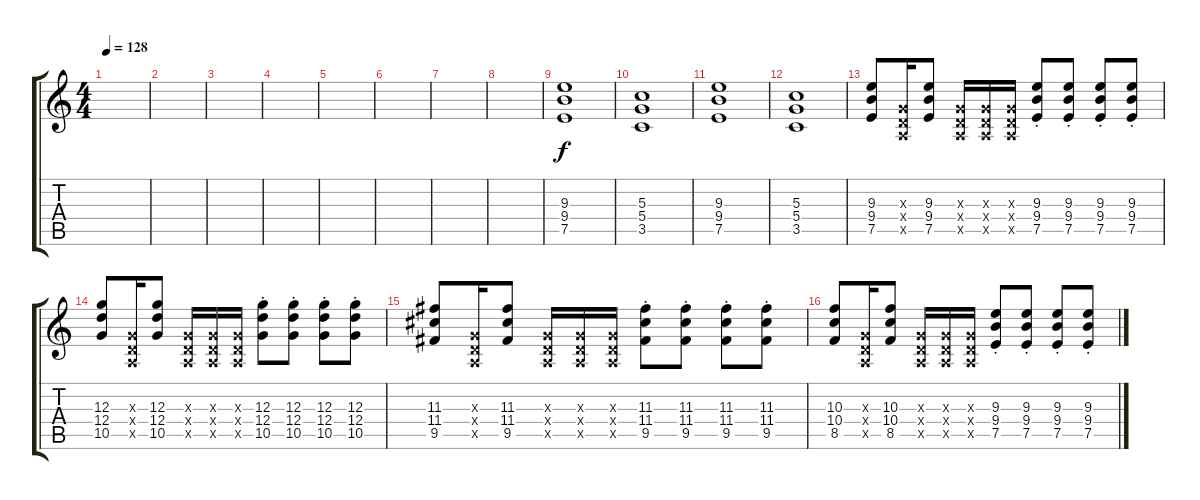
\track "" {instrument overdrivenguitar}
\staff {score tabs}
\tuning (E4 B3 G3 D3 A2 E2) {hide}
\ts (4 4)
\tempo 128
\clef g2
\ks c
|
|
|
|
|
|
|
|
(9.3 9.4 7.5).1 |
(5.3 5.4 3.5).1 |
(9.3 9.4 7.5).1 |
(5.3 5.4 3.5).1 |
(9.3 9.4 7.5).8{instrument overdrivenguitar} (0.3{x} 0.4{x} 0.5{x}).16 (9.3 9.4 7.5).8 (0.3{x} 0.4{x} 0.5{x}).16 (0.3{x} 0.4{x} 0.5{x}).16 (0.3{x} 0.4{x} 0.5{x}).16 (9.3 9.4{st} 7.5).8 (9.3 9.4{st} 7.5).8 (9.3 9.4{st} 7.5).8 (9.3 9.4{st} 7.5).8 |
(12.3 12.4 10.5).8 (0.3{x} 0.4{x} 0.5{x}).16 (12.3 12.4 10.5).8 (0.3{x} 0.4{x} 0.5{x}).16 (0.3{x} 0.4{x} 0.5{x}).16 (0.3{x} 0.4{x} 0.5{x}).16 (12.3 12.4{st} 10.5).8 (12.3 12.4{st} 10.5).8 (12.3 12.4{st} 10.5).8 (12.3 12.4{st} 10.5).8 |
(11.3 11.4 9.5).8 (0.3{x} 0.4{x} 0.5{x}).16 (11.3 11.4 9.5).8 (0.3{x} 0.4{x} 0.5{x}).16 (0.3{x} 0.4{x} 0.5{x}).16 (0.3{x} 0.4{x} 0.5{x}).16 (11.3 11.4{st} 9.5).8 (11.3 11.4{st} 9.5).8 (11.3 11.4{st} 9.5).8 (11.3 11.4{st} 9.5).8 |
(10.3 10.4 8.5).8 (0.3{x} 0.4{x} 0.5{x}).16 (10.3 10.4 8.5).8 (0.3{x} 0.4{x} 0.5{x}).16 (0.3{x} 0.4{x} 0.5{x}).16 (0.3{x} 0.4{x} 0.5{x}).16 (9.3 9.4{st} 7.5).8 (9.3 9.4{st} 7.5).8 (9.3 9.4{st} 7.5).8 (9.3 9.4{st} 7.5).8
